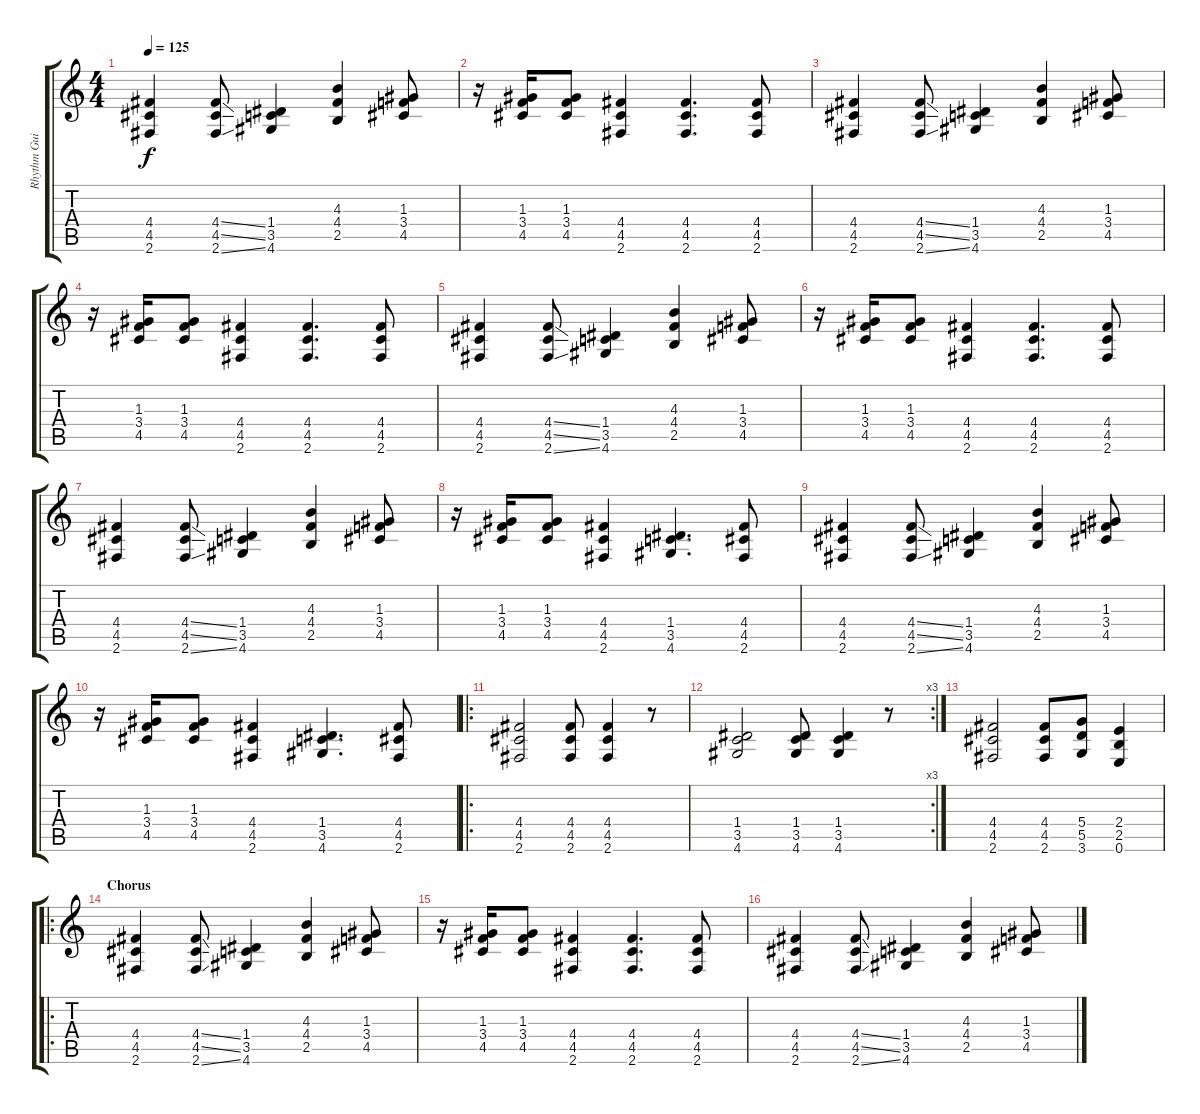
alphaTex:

\track ("Rhythm Guitar" "Rhythm Gui") {instrument overdrivenguitar}
\staff {score tabs}
\tuning (E4 B3 G3 D3 A2 E2) {hide}
\ts (4 4)
\tempo 125
\clef g2
\ks c
(4.4 4.5 2.6).4{dy f} (4.4{ss} 4.5{ss} 2.6{ss}).8 (1.4 3.5 4.6).4 (4.3 4.4 2.5).4 (1.3 3.4 4.5).8 |
r.16 (1.3 3.4 4.5).16 (1.3 3.4 4.5).8 (4.4 4.5 2.6).4 (4.4 4.5 2.6).4{d} (4.4 4.5 2.6).8 |
(4.4 4.5 2.6).4 (4.4{ss} 4.5{ss} 2.6{ss}).8 (1.4 3.5 4.6).4 (4.3 4.4 2.5).4 (1.3 3.4 4.5).8 |
r.16 (1.3 3.4 4.5).16 (1.3 3.4 4.5).8 (4.4 4.5 2.6).4 (4.4 4.5 2.6).4{d} (4.4 4.5 2.6).8 |
(4.4 4.5 2.6).4 (4.4{ss} 4.5{ss} 2.6{ss}).8 (1.4 3.5 4.6).4 (4.3 4.4 2.5).4 (1.3 3.4 4.5).8 |
r.16 (1.3 3.4 4.5).16 (1.3 3.4 4.5).8 (4.4 4.5 2.6).4 (4.4 4.5 2.6).4{d} (4.4 4.5 2.6).8 |
(4.4 4.5 2.6).4 (4.4{ss} 4.5{ss} 2.6{ss}).8 (1.4 3.5 4.6).4 (4.3 4.4 2.5).4 (1.3 3.4 4.5).8 |
r.16 (1.3 3.4 4.5).16 (1.3 3.4 4.5).8 (4.4 4.5 2.6).4 (1.4 3.5 4.6).4{d} (4.4 4.5 2.6).8 |
(4.4 4.5 2.6).4 (4.4{ss} 4.5{ss} 2.6{ss}).8 (1.4 3.5 4.6).4 (4.3 4.4 2.5).4 (1.3 3.4 4.5).8 |
r.16 (1.3 3.4 4.5).16 (1.3 3.4 4.5).8 (4.4 4.5 2.6).4 (1.4 3.5 4.6).4{d} (4.4 4.5 2.6).8 |
\ro
(4.4 4.5 2.6).2 (4.4 4.5 2.6).8 (4.4 4.5 2.6).4 r.8 |
\rc 3
(1.4 3.5 4.6).2 (1.4 3.5 4.6).8 (1.4 3.5 4.6).4 r.8 |
(4.4 4.5 2.6).2 (4.4 4.5 2.6).8 (5.4 5.5 3.6).8 (2.4 2.5 0.6).4 |
\ro
\section ("" "Chorus")
(4.4 4.5 2.6).4 (4.4{ss} 4.5{ss} 2.6{ss}).8 (1.4 3.5 4.6).4 (4.3 4.4 2.5).4 (1.3 3.4 4.5).8 |
r.16 (1.3 3.4 4.5).16 (1.3 3.4 4.5).8 (4.4 4.5 2.6).4 (4.4 4.5 2.6).4{d} (4.4 4.5 2.6).8 |
(4.4 4.5 2.6).4 (4.4{ss} 4.5{ss} 2.6{ss}).8 (1.4 3.5 4.6).4 (4.3 4.4 2.5).4 (1.3 3.4 4.5).8
